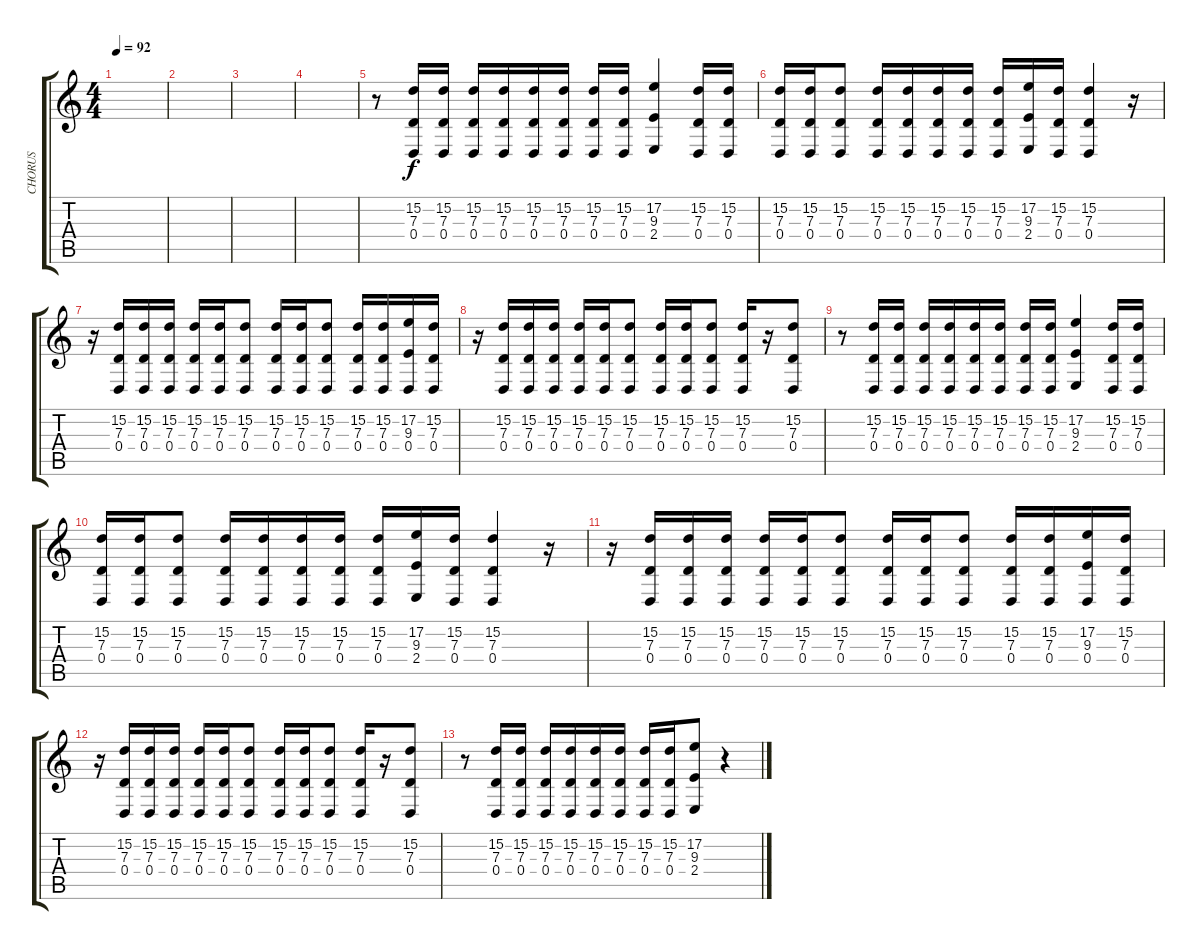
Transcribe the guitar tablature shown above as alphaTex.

\track ("CHORUS" "CHORUS") {instrument pizzicatostrings}
\staff {score tabs}
\tuning (E4 B3 G3 D3 A2 E2) {hide}
\ts (4 4)
\tempo 92
\clef g2
\ks c
|
|
|
|
r.8{volume 16} (15.2 7.3 0.4).16 (15.2 7.3 0.4).16 (15.2 7.3 0.4).16 (15.2 7.3 0.4).16 (15.2 7.3 0.4).16 (15.2 7.3 0.4).16 (15.2 7.3 0.4).16 (15.2 7.3 0.4).16 (17.2 9.3 2.4).4 (15.2 7.3 0.4).16 (15.2 7.3 0.4).16 |
(15.2 7.3 0.4).16 (15.2 7.3 0.4).16 (15.2 7.3 0.4).8 (15.2 7.3 0.4).16 (15.2 7.3 0.4).16 (15.2 7.3 0.4).16 (15.2 7.3 0.4).16 (15.2 7.3 0.4).16 (17.2 9.3 2.4).16 (15.2 7.3 0.4).16 (15.2 7.3 0.4).4 r.16 |
r.16 (15.2 7.3 0.4).16 (15.2 7.3 0.4).16 (15.2 7.3 0.4).16 (15.2 7.3 0.4).16 (15.2 7.3 0.4).16 (15.2 7.3 0.4).8 (15.2 7.3 0.4).16 (15.2 7.3 0.4).16 (15.2 7.3 0.4).8 (15.2 7.3 0.4).16 (15.2 7.3 0.4).16 (17.2 9.3 0.4).16 (15.2 7.3 0.4).16 |
r.16 (15.2 7.3 0.4).16 (15.2 7.3 0.4).16 (15.2 7.3 0.4).16 (15.2 7.3 0.4).16 (15.2 7.3 0.4).16 (15.2 7.3 0.4).8 (15.2 7.3 0.4).16 (15.2 7.3 0.4).16 (15.2 7.3 0.4).8 (15.2 7.3 0.4).16 r.16 (15.2 7.3 0.4).8 |
r.8{volume 16} (15.2 7.3 0.4).16 (15.2 7.3 0.4).16 (15.2 7.3 0.4).16 (15.2 7.3 0.4).16 (15.2 7.3 0.4).16 (15.2 7.3 0.4).16 (15.2 7.3 0.4).16 (15.2 7.3 0.4).16 (17.2 9.3 2.4).4 (15.2 7.3 0.4).16 (15.2 7.3 0.4).16 |
(15.2 7.3 0.4).16 (15.2 7.3 0.4).16 (15.2 7.3 0.4).8 (15.2 7.3 0.4).16 (15.2 7.3 0.4).16 (15.2 7.3 0.4).16 (15.2 7.3 0.4).16 (15.2 7.3 0.4).16 (17.2 9.3 2.4).16 (15.2 7.3 0.4).16 (15.2 7.3 0.4).4 r.16 |
r.16 (15.2 7.3 0.4).16 (15.2 7.3 0.4).16 (15.2 7.3 0.4).16 (15.2 7.3 0.4).16 (15.2 7.3 0.4).16 (15.2 7.3 0.4).8 (15.2 7.3 0.4).16 (15.2 7.3 0.4).16 (15.2 7.3 0.4).8 (15.2 7.3 0.4).16 (15.2 7.3 0.4).16 (17.2 9.3 0.4).16 (15.2 7.3 0.4).16 |
r.16 (15.2 7.3 0.4).16 (15.2 7.3 0.4).16 (15.2 7.3 0.4).16 (15.2 7.3 0.4).16 (15.2 7.3 0.4).16 (15.2 7.3 0.4).8 (15.2 7.3 0.4).16 (15.2 7.3 0.4).16 (15.2 7.3 0.4).8 (15.2 7.3 0.4).16 r.16 (15.2 7.3 0.4).8 |
r.8 (15.2 7.3 0.4).16 (15.2 7.3 0.4).16 (15.2 7.3 0.4).16 (15.2 7.3 0.4).16 (15.2 7.3 0.4).16 (15.2 7.3 0.4).16 (15.2 7.3 0.4).16 (15.2 7.3 0.4).16 (17.2 9.3 2.4).8 r.4
